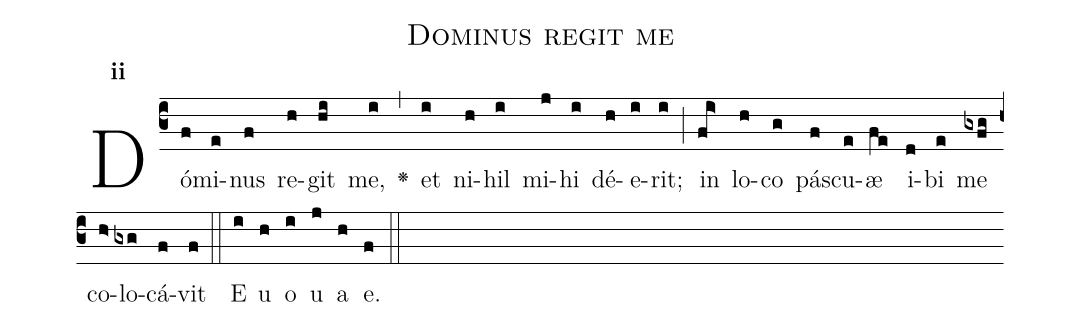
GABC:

name:Dominus regit me;
office-part:Antiphona;
mode:2;
%%
initial-style: 1;
name: Dominus regit me;
book: Antiphonae & Responsoria/Tomus III, p. 92;
occasion: Psalterium Hebdomada IV Dominica;
office-part: Hora media Ant 1;
user-notes: ;
commentary: ;
annotation: 2*-4a;
centering-scheme: english;
fontsize: 12;
font: OFLSortsMillGoudy;
height: 11;
width: 4.5;
%%
(c3)Dó(f)mi(e)nus(f) re(h)git(hi) me,(i) <v>\greheightstar</v>(,) et(i) ni(h)hil(i) mi(j)hi(i) dé(h)e(i)rit;(i) (;) in(fi>) lo(h)co(g) pá(f)scu(e)æ(fe) i(d)bi(e) me(gxfg) co(h>)lo(gxg)cá(f)vit(f) (::)
E(i) u(h) o(i) u(j) a(h) e.(f) (::)
